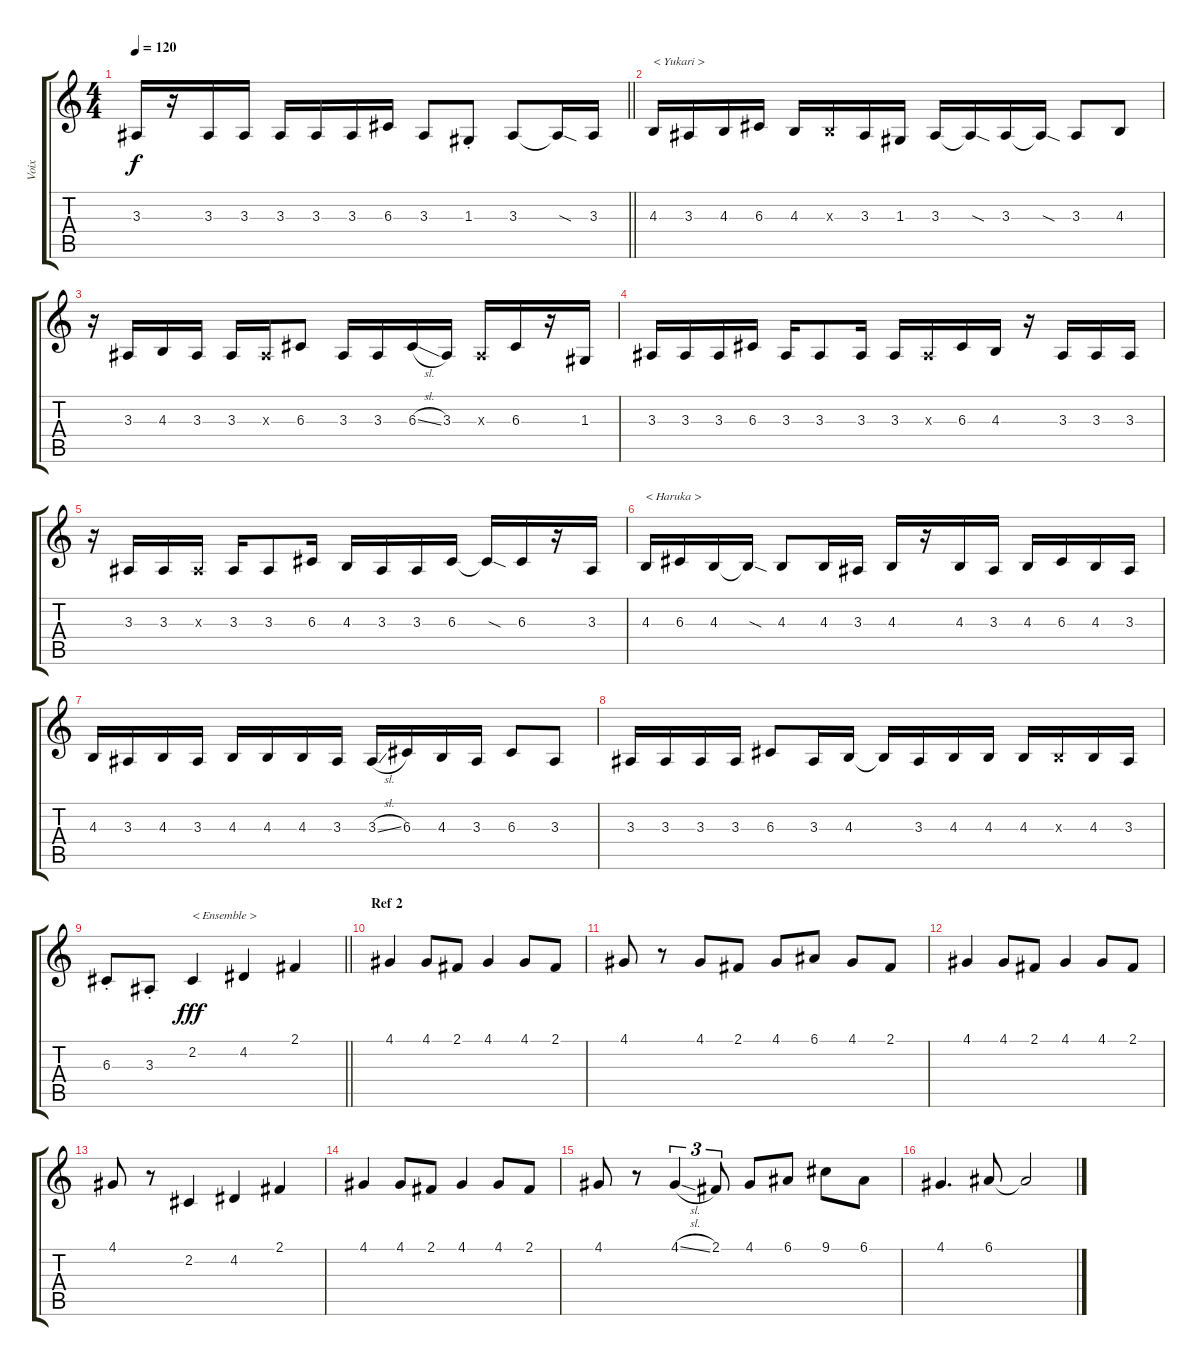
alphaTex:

\track ("Voix" "Voix") {instrument clarinet}
\staff {score tabs}
\tuning (E4 B3 G3 D3 A2 E2) {hide}
\ts (4 4)
\tempo 120
\clef g2
\barLineRight lightlight
\ks c
3.3.16{dy f} r.16 3.3.16 3.3.16 3.3.16 3.3.16 3.3.16 6.3.16 3.3.8 1.3{st}.8 3.3.8 3.3{sod t}.16 3.3.16 |
4.3.16{txt "< Yukari >"} 3.3.16 4.3.16 6.3.16 4.3.16 4.3{x}.16 3.3.16 1.3.16 3.3.16 3.3{sod t}.16 3.3.16 3.3{sod t}.16 3.3.8 4.3.8 |
r.16 3.3.16 4.3.16 3.3.16 3.3.16 3.3{x}.16 6.3.8 3.3.16 3.3.16 6.3{sl}.16 3.3.16 3.3{x}.16 6.3.16 r.16 1.3.16 |
3.3.16 3.3.16 3.3.16 6.3.16 3.3.16 3.3.8 3.3.16 3.3.16 3.3{x}.16 6.3.16 4.3.16 r.16 3.3.16 3.3.16 3.3.16 |
r.16 3.3.16 3.3.16 3.3{x}.16 3.3.16 3.3.8 6.3.16 4.3.16 3.3.16 3.3.16 6.3.16 6.3{sod t}.16 6.3.16 r.16 3.3.16 |
4.3.16{txt "< Haruka >"} 6.3.16 4.3.16 4.3{sod t}.16 4.3.8 4.3.16 3.3.16 4.3.16 r.16 4.3.16 3.3.16 4.3.16 6.3.16 4.3.16 3.3.16 |
4.3.16 3.3.16 4.3.16 3.3.16 4.3.16 4.3.16 4.3.16 3.3.16 3.3{sl}.16 6.3.16 4.3.16 3.3.16 6.3.8 3.3.8 |
3.3.16 3.3.16 3.3.16 3.3.16 6.3.8 3.3.16 4.3.16 4.3{t}.16 3.3.16 4.3.16 4.3.16 4.3.16 4.3{x}.16 4.3.16 3.3.16 |
\barLineRight lightlight
6.3{st}.8 3.3{st}.8 2.2.4{txt "< Ensemble >" dy fff} 4.2.4 2.1.4 |
\section ("" "Ref 2")
4.1.4 4.1.8 2.1.8 4.1.4 4.1.8 2.1.8 |
4.1.8 r.8 4.1.8 2.1.8 4.1.8 6.1.8 4.1.8 2.1.8 |
4.1.4 4.1.8 2.1.8 4.1.4 4.1.8 2.1.8 |
4.1.8 r.8 2.2.4 4.2.4 2.1.4 |
4.1.4 4.1.8 2.1.8 4.1.4 4.1.8 2.1.8 |
4.1.8 r.8 4.1{sl}.4{tu (3 2)} 2.1.8{tu (3 2)} 4.1.8 6.1.8 9.1.8 6.1.8 |
4.1.4{d} 6.1.8 6.1{t}.2
